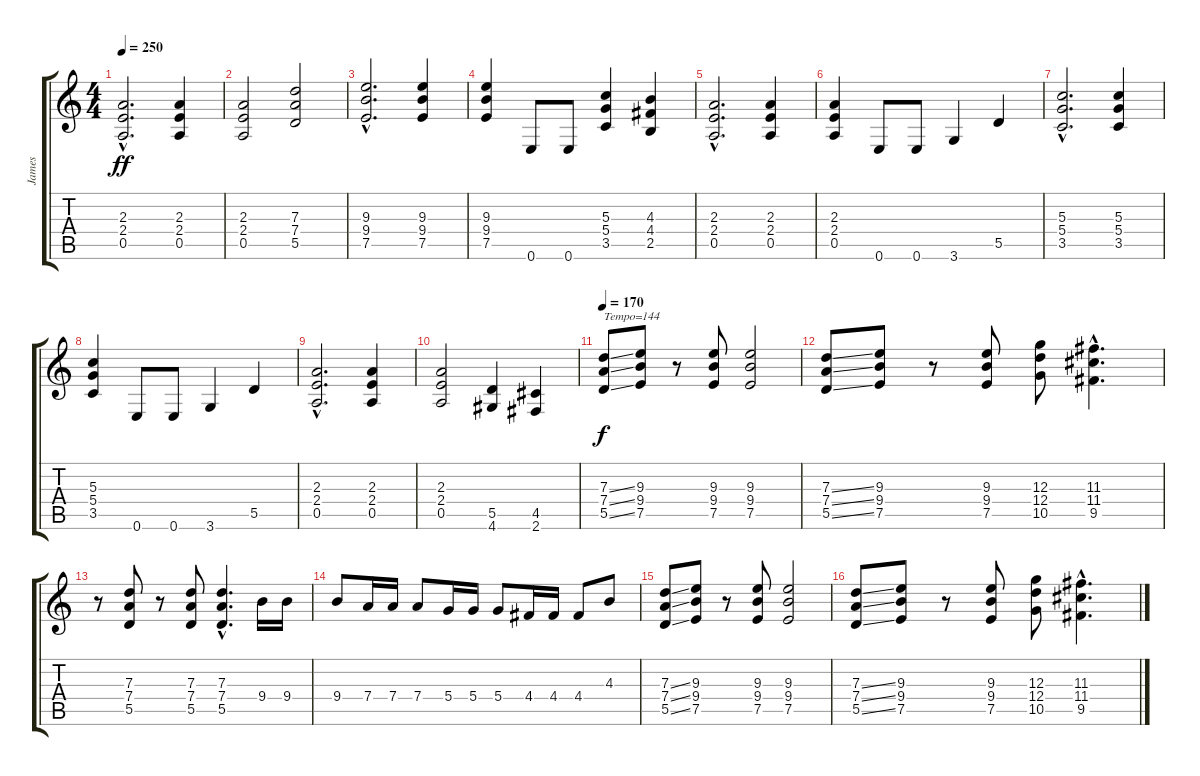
\track ("James" "James") {instrument acousticguitarnylon}
\staff {score tabs}
\tuning (E4 B3 G3 D3 A2 E2) {hide}
\ts (4 4)
\tempo 250
\clef g2
\ks c
(2.3{hac} 2.4{hac} 0.5{hac}).2{d dy ff} (2.3 2.4 0.5).4 |
(2.3 2.4 0.5).2 (7.3 7.4 5.5).2 |
(9.3{hac} 9.4{hac} 7.5{hac}).2{d} (9.3 9.4 7.5).4 |
(9.3 9.4 7.5).4 0.6.8 0.6.8 (5.3 5.4 3.5).4 (4.3 4.4 2.5).4 |
(2.3{hac} 2.4{hac} 0.5{hac}).2{d} (2.3 2.4 0.5).4 |
(2.3 2.4 0.5).4 0.6.8 0.6.8 3.6.4 5.5.4 |
(5.3{hac} 5.4{hac} 3.5{hac}).2{d} (5.3 5.4 3.5).4 |
(5.3 5.4 3.5).4 0.6.8 0.6.8 3.6.4 5.5.4 |
(2.3{hac} 2.4{hac} 0.5{hac}).2{d} (2.3 2.4 0.5).4 |
(2.3 2.4 0.5).2 (5.5 4.6).4 (4.5 2.6).4 |
\tempo 170
(7.3{ss} 7.4{ss} 5.5{ss}).8{txt "Tempo=144" dy f volume 13 instrument distortionguitar} (9.3 9.4 7.5).8 r.8 (9.3 9.4 7.5).8 (9.3 9.4 7.5).2 |
(7.3{ss} 7.4{ss} 5.5{ss}).8 (9.3 9.4 7.5).8 r.8 (9.3 9.4 7.5).8 (12.3 12.4 10.5).8 (11.3{hac} 11.4{hac} 9.5{hac}).4{d} |
r.8 (7.3 7.4 5.5).8 r.8 (7.3 7.4 5.5).8 (7.3{hac} 7.4{hac} 5.5{hac}).4{d} 9.4.16 9.4.16 |
9.4.8 7.4.16 7.4.16 7.4.8 5.4.16 5.4.16 5.4.8 4.4.16 4.4.16 4.4.8 4.3.8 |
(7.3{ss} 7.4{ss} 5.5{ss}).8 (9.3 9.4 7.5).8 r.8 (9.3 9.4 7.5).8 (9.3 9.4 7.5).2 |
(7.3{ss} 7.4{ss} 5.5{ss}).8 (9.3 9.4 7.5).8 r.8 (9.3 9.4 7.5).8 (12.3 12.4 10.5).8 (11.3{hac} 11.4{hac} 9.5{hac}).4{d}
